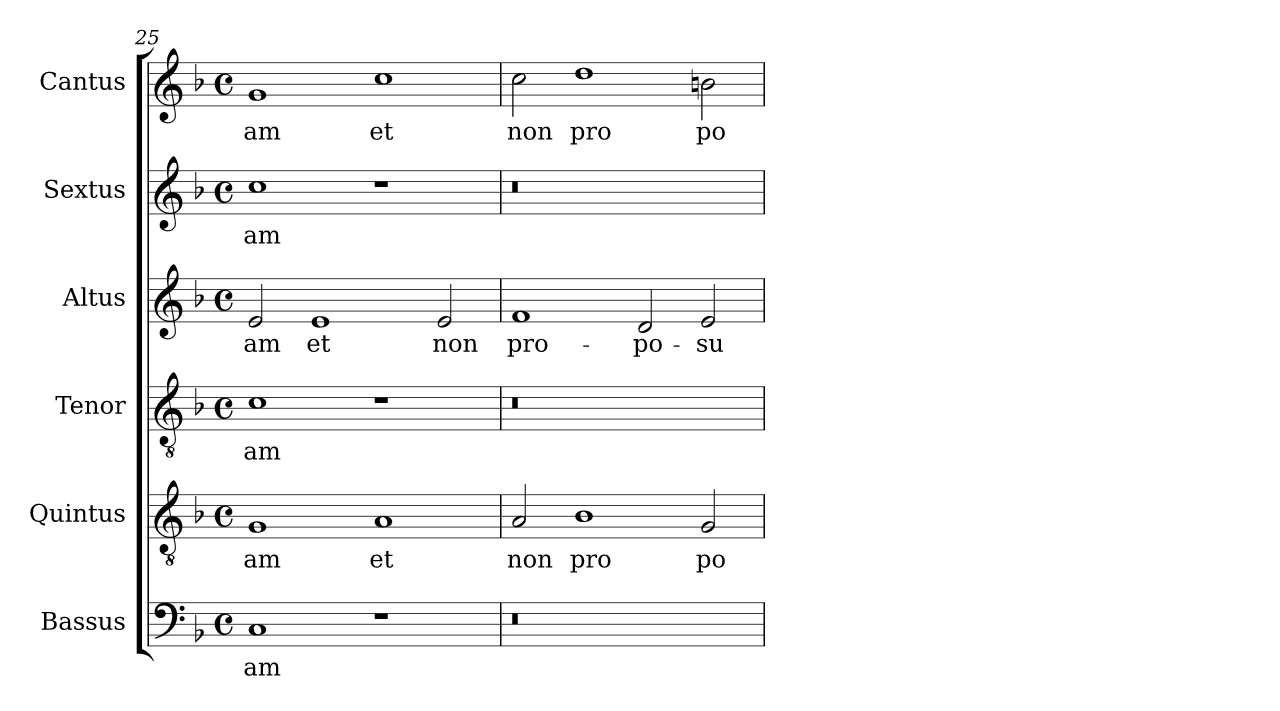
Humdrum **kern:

**kern	**text	**kern	**text	**kern	**text	**kern	**text	**kern	**text	**kern	**text
*part6	*part6	*part5	*part5	*part4	*part4	*part3	*part3	*part2	*part2	*part1	*part1
*staff6	*staff6	*staff5	*staff5	*staff4	*staff4	*staff3	*staff3	*staff2	*staff2	*staff1	*staff1
*I"Bassus	*	*I"Quintus	*	*I"Tenor	*	*I"Altus	*	*I"Sextus	*	*I"Cantus	*
*clefF4	*	*clefGv2	*	*clefGv2	*	*clefG2	*	*clefG2	*	*clefG2	*
*k[b-]	*	*k[b-]	*	*k[b-]	*	*k[b-]	*	*k[b-]	*	*k[b-]	*
*F:	*	*F:	*	*F:	*	*F:	*	*F:	*	*F:	*
*M4/4	*	*M4/4	*	*M4/4	*	*M4/4	*	*M4/4	*	*M4/4	*
*met(c)	*	*met(c)	*	*met(c)	*	*met(c)	*	*met(c)	*	*met(c)	*
=25	=25	=25	=25	=25	=25	=25	=25	=25	=25	=25	=25
!	!LO:LY:b:cj	!	!LO:LY:b:cj	!	!LO:LY:b:cj	!	!LO:LY:b:cj	!	!LO:LY:b:cj	!	!LO:LY:b:cj
1C	am	1G	-am	1c	-am	2e/	am	1cc	-am	1g	-am
!	!	!	!	!	!	!	!LO:LY:b:cj	!	!	!	!
.	.	.	.	.	.	1e	et	.	.	.	.
!	!	!	!LO:LY:b:cj	!	!	!	!	!	!	!	!LO:LY:b:cj
1r	.	1A	et	1r	.	.	.	1r	.	1cc	et
!	!	!	!	!	!	!	!LO:LY:b:cj	!	!	!	!
.	.	.	.	.	.	2e/	non	.	.	.	.
!!LO:LB:g=z
=26	=26	=26	=26	=26	=26	=26	=26	=26	=26	=26	=26
!	!	!	!LO:LY:b:cj	!	!	!	!LO:LY:b:cj	!	!	!	!LO:LY:b:cj
0r	.	2A/	non	0r	.	1f	pro-	0r	.	2cc\	non
!	!	!	!LO:LY:b:cj	!	!	!	!	!	!	!	!LO:LY:b:cj
.	.	1B-	pro	.	.	.	.	.	.	1dd	pro
!	!	!	!	!	!	!	!LO:LY:b:cj	!	!	!	!
.	.	.	.	.	.	2d/	-po-	.	.	.	.
!	!	!	!LO:LY:b:cj	!	!	!	!LO:LY:b:cj	!	!	!	!LO:LY:b:cj
.	.	2G/	po	.	.	2e/	-su-	.	.	2bn\	po
=	=	=	=	=	=	=	=	=	=	=	=
*-	*-	*-	*-	*-	*-	*-	*-	*-	*-	*-	*-
